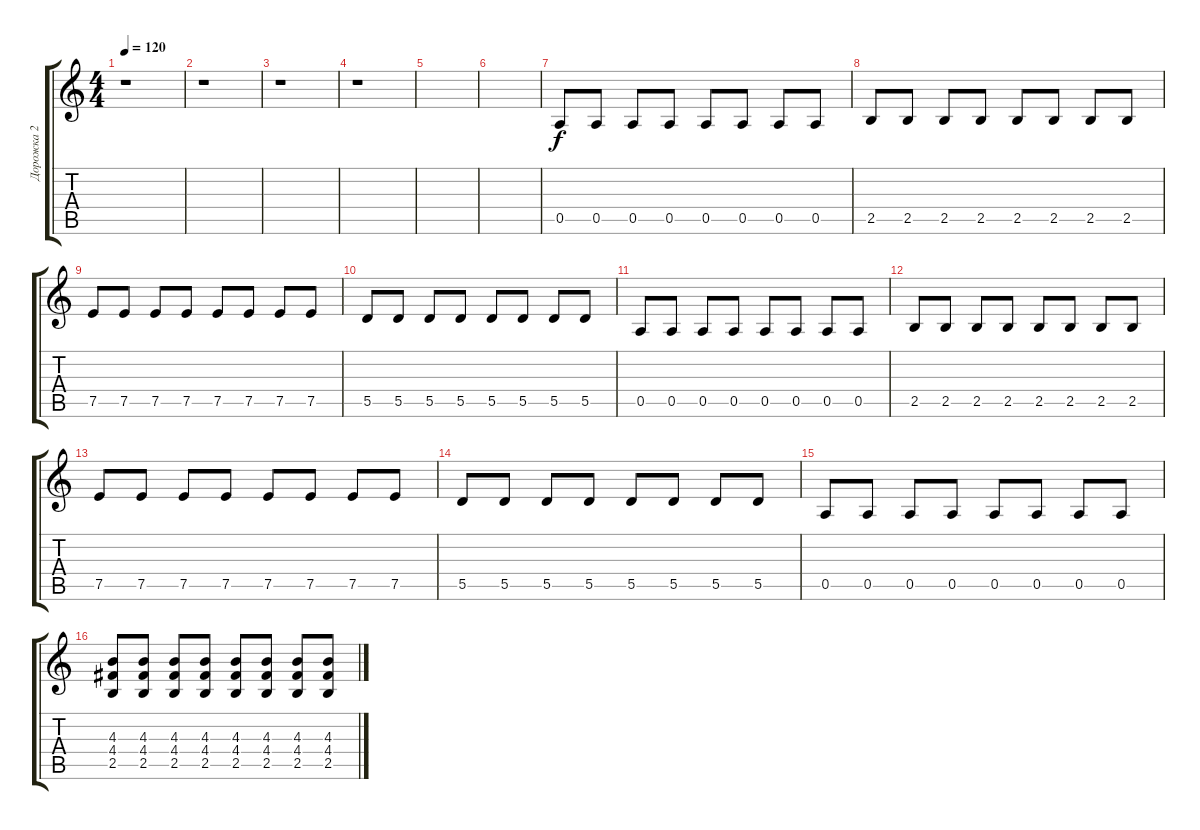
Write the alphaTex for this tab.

\track ("Дорожка 2" "Дорожка 2") {instrument distortionguitar}
\staff {score tabs}
\tuning (E4 B3 G3 D3 A2 E2) {hide}
\ts (4 4)
\tempo 120
\clef g2
\ks c
r.1{dy f} |
r.1 |
r.1 |
r.1 |
|
|
0.5.8 0.5.8 0.5.8 0.5.8 0.5.8 0.5.8 0.5.8 0.5.8 |
2.5.8 2.5.8 2.5.8 2.5.8 2.5.8 2.5.8 2.5.8 2.5.8 |
7.5.8 7.5.8 7.5.8 7.5.8 7.5.8 7.5.8 7.5.8 7.5.8 |
5.5.8 5.5.8 5.5.8 5.5.8 5.5.8 5.5.8 5.5.8 5.5.8 |
0.5.8 0.5.8 0.5.8 0.5.8 0.5.8 0.5.8 0.5.8 0.5.8 |
2.5.8 2.5.8 2.5.8 2.5.8 2.5.8 2.5.8 2.5.8 2.5.8 |
7.5.8 7.5.8 7.5.8 7.5.8 7.5.8 7.5.8 7.5.8 7.5.8 |
5.5.8 5.5.8 5.5.8 5.5.8 5.5.8 5.5.8 5.5.8 5.5.8 |
0.5.8 0.5.8 0.5.8 0.5.8 0.5.8 0.5.8 0.5.8 0.5.8 |
(4.3 4.4 2.5).8 (4.3 4.4 2.5).8 (4.3 4.4 2.5).8 (4.3 4.4 2.5).8 (4.3 4.4 2.5).8 (4.3 4.4 2.5).8 (4.3 4.4 2.5).8 (4.3 4.4 2.5).8
